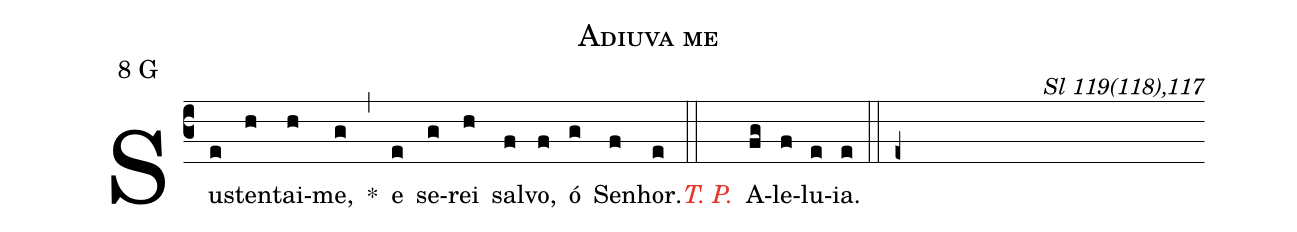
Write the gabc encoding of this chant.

name: Adiuva me;
mode: 8;
mode-differentia: G;
commentary: Sl 119(118),117;
%%
(c3)

Sus(e)ten(h)tai-(h)me,(g) *(,) e(e) se(g)rei(h) sal(f)vo,(f) ó(g) Se(f)nhor.(e)

(::)

<nlba><c><i>T. P.</i></c>() A</nlba>(fg)le(f)lu(e)ia.(e)

(::)

(e+)
